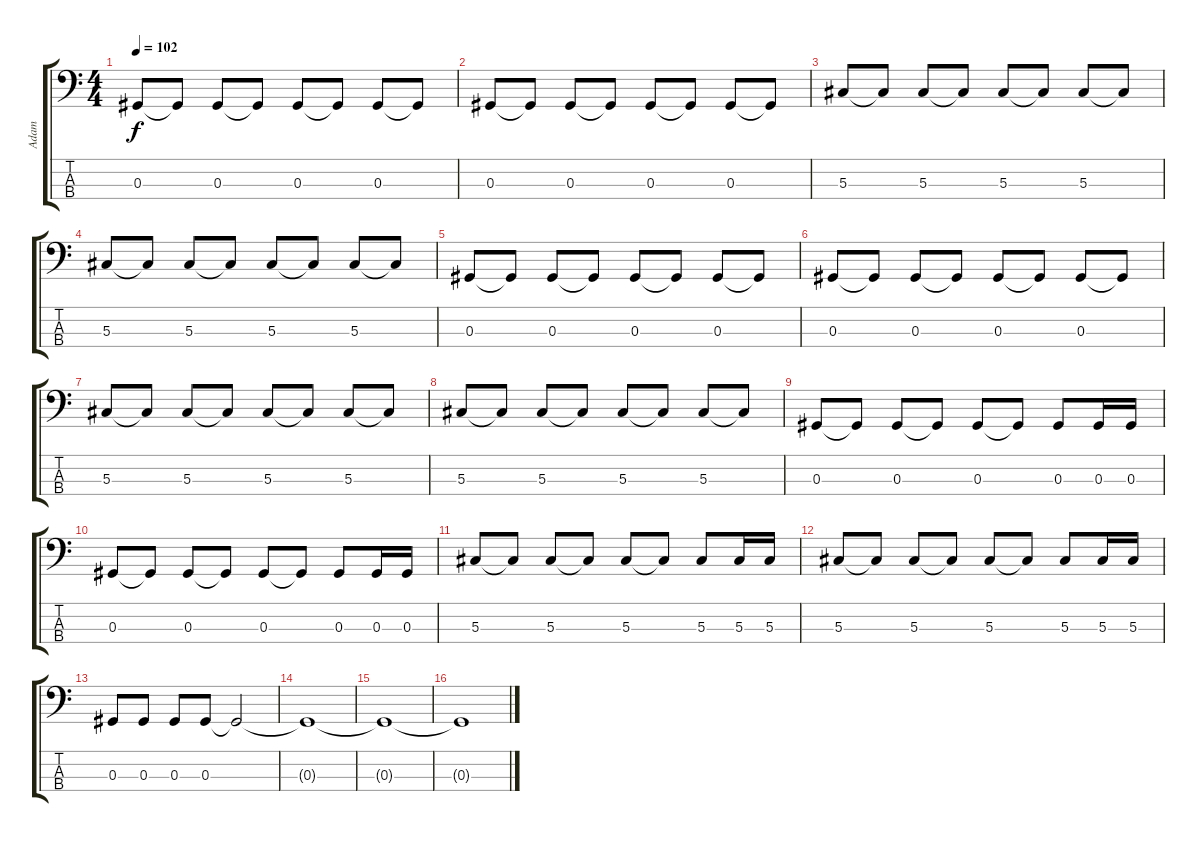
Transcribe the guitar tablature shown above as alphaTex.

\track ("Adam" "Adam") {instrument electricbassfinger}
\staff {score tabs}
\tuning (Gb2 Db2 Ab1 Db1) {hide}
\ts (4 4)
\tempo 102
\clef f4
\ks c
0.3.8{dy f} 0.3{t}.8 0.3.8 0.3{t}.8 0.3.8 0.3{t}.8 0.3.8 0.3{t}.8 |
0.3.8 0.3{t}.8 0.3.8 0.3{t}.8 0.3.8 0.3{t}.8 0.3.8 0.3{t}.8 |
5.3.8 5.3{t}.8 5.3.8 5.3{t}.8 5.3.8 5.3{t}.8 5.3.8 5.3{t}.8 |
5.3.8 5.3{t}.8 5.3.8 5.3{t}.8 5.3.8 5.3{t}.8 5.3.8 5.3{t}.8 |
0.3.8 0.3{t}.8 0.3.8 0.3{t}.8 0.3.8 0.3{t}.8 0.3.8 0.3{t}.8 |
0.3.8 0.3{t}.8 0.3.8 0.3{t}.8 0.3.8 0.3{t}.8 0.3.8 0.3{t}.8 |
5.3.8 5.3{t}.8 5.3.8 5.3{t}.8 5.3.8 5.3{t}.8 5.3.8 5.3{t}.8 |
5.3.8 5.3{t}.8 5.3.8 5.3{t}.8 5.3.8 5.3{t}.8 5.3.8 5.3{t}.8 |
0.3.8 0.3{t}.8 0.3.8 0.3{t}.8 0.3.8 0.3{t}.8 0.3.8 0.3.16 0.3.16 |
0.3.8 0.3{t}.8 0.3.8 0.3{t}.8 0.3.8 0.3{t}.8 0.3.8 0.3.16 0.3.16 |
5.3.8 5.3{t}.8 5.3.8 5.3{t}.8 5.3.8 5.3{t}.8 5.3.8 5.3.16 5.3.16 |
5.3.8 5.3{t}.8 5.3.8 5.3{t}.8 5.3.8 5.3{t}.8 5.3.8 5.3.16 5.3.16 |
0.3.8 0.3.8 0.3.8 0.3.8 0.3{t}.2 |
0.3{t}.1 |
0.3{t}.1 |
0.3{t}.1
